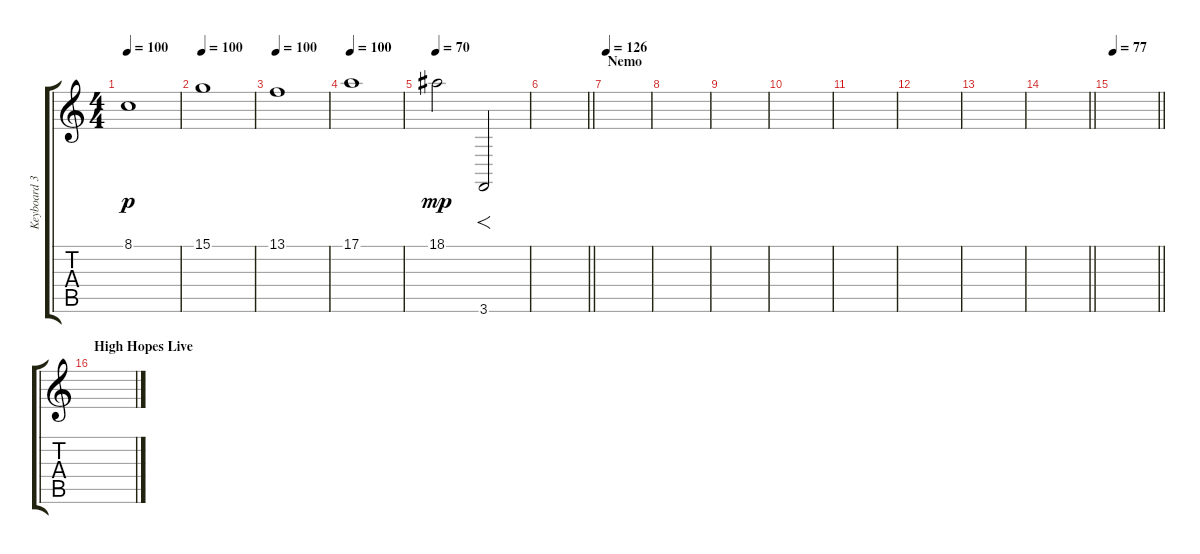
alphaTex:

\track ("Keyboard 3" "Keyboard 3") {instrument stringensemble1}
\staff {score tabs}
\tuning (E4 B3 G3 D3 A2 D2) {hide}
\ts (4 4)
\tempo 100
\clef g2
\ks c
8.1.1{dy p} |
\tempo 100
15.1.1 |
\tempo 100
13.1.1 |
\tempo 100
17.1.1 |
\tempo 70
18.1.2{dy mp} 3.6.2{f} |
\barLineRight lightlight
|
\section ("" "Nemo")
\tempo 126
|
|
|
|
|
|
|
\barLineRight lightlight
|
\tempo 77
\barLineRight lightlight
|
\section ("" "High Hopes Live")
